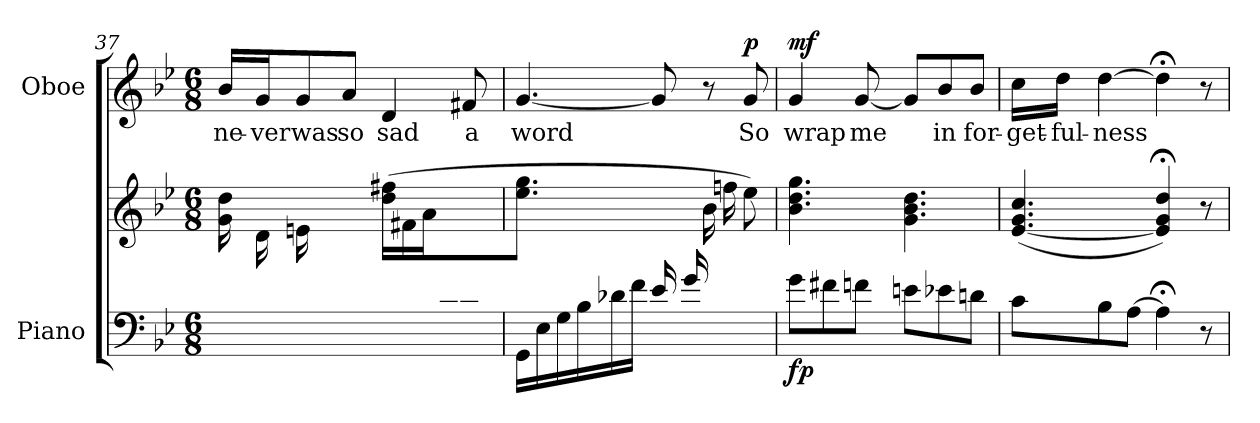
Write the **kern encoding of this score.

**kern	**kern	**dynam	**kern	**text	**dynam
*part2	*part2	*part2	*part1	*part1	*part1
*staff3	*staff2	*staff2/3	*staff1	*staff1	*staff1
*I"Piano	*	*	*I"Oboe	*	*
*I'Pno	*	*	*I'Ob.	*	*
*clefF4	*clefG2	*	*clefG2	*	*
*k[b-e-]	*k[b-e-]	*	*k[b-e-]	*	*
*M6/8	*M6/8	*	*M6/8	*	*
=37	=37	=37	=37	=37	=37
*^	*	*	*	*	*
!	!	!	!	!	!LO:LY:b	!
8.ryy	2.ryy	(>16g\ 16dd\LL	.	16b-/LL	ne-	.
!	!	!	!	!	!LO:LY:b	!
.	.	16d\	.	16g/J	-ver	.
!	!	!	!	!	!LO:LY:b	!
.	.	16en\	.	8g/	was	.
16B-/	.	8.ryy	.	.	.	.
!	!	!	!	!	!LO:LY:b	!
16D/	.	.	.	8a/J	so	.
16GG/JJ)	.	.	.	.	.	.
!	!	!	!	!	!LO:LY:b	!
8.ryy	.	(>16dd\ 16ff#X\LL	.	4d/	sad	.
.	.	16f#X\	.	.	.	.
.	.	16a\	.	.	.	.
16d/	.	8.ryy	.	.	.	.
!	!	!	!	!	!LO:LY:b	!
16c/	.	.	.	8f#X/	a	.
16D/JJ)	.	.	.	.	.	.
*v	*v	*	*	*	*	*
=38	=38	=38	=38	=38	=38
*	*^	*	*	*	*
!	!	!	!	!	!LO:LY:b	!
(>16GG\LL	4.ee-\ 4.gg\	2ryy	.	[4.g/	word	.
16E-\	.	.	.	.	.	.
16G\	.	.	.	.	.	.
16B-\	.	.	.	.	.	.
16d-X\	.	.	.	.	.	.
16f\JJ	.	.	.	.	.	.
16e-/LL	4.ryy	.	.	8g/]	.	.
16g/	.	.	.	.	.	.
4ryy	.	16b-\	.	8r	.	.
.	.	16ffn\J	.	.	.	.
!	!	!	!	!	!LO:LY:b	!LO:DY:a
.	.	8ee-\J)	.	8g/	So	p
!!LO:PB:g=z
=39	=39	=39	=39	=39	=39	=39
!	!	!	!LO:DY:b=2	!	!LO:LY:b	!
!	!	!	!LO:DY:n=1:b	!	!	!LO:DY:b
*	*v	*v	*	*	*	*
8g\L	4.b-\ 4.dd\ 4.gg\	f p	4g/	wrap	mf
8f#X\	.	.	.	.	.
!	!	!	!	!LO:LY:b	!
8fn\J	.	.	[8g/	me	.
8en\L	4.g\ 4.b-\ 4.dd\	.	8g/L]	.	.
!	!	!	!	!LO:LY:b	!
8e-X\	.	.	8b-/	in	.
!	!	!	!	!LO:LY:b	!
8dn\J	.	.	8b-/J	for-	.
=40	=40	=40	=40	=40	=40
!	!	!	!	!LO:LY:b	!
8c\L	(>[4.e-/ 4.g/ 4.cc/	.	16cc\LL	-get-	.
!	!	!	!	!LO:LY:b	!
.	.	.	16dd\JJ	-ful-	.
!	!	!	!	!LO:LY:b	!
8B-\	.	.	[4dd\	-ness	.
[8A\J	.	.	.	.	.
4A;<\]	4e-/];< 4g/;< 4dd/;<)	.	4dd;<\]	.	.
8r	8r	.	8r	.	.
=	=	=	=	=	=
*-	*-	*-	*-	*-	*-
